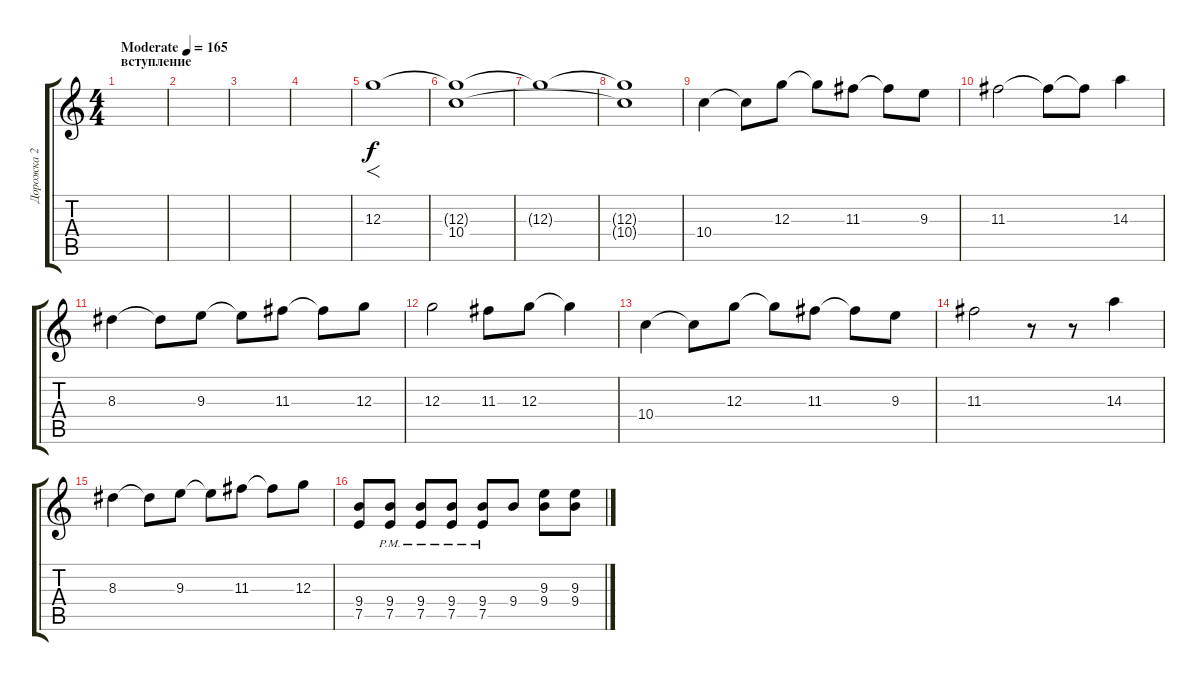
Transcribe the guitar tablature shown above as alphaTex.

\track ("Дорожка 2" "Дорожка 2") {instrument overdrivenguitar}
\staff {score tabs}
\tuning (E4 B3 G3 D3 A2 E2) {hide}
\ts (4 4)
\section ("" "вступление")
\tempo (165 "Moderate")
\clef g2
\ks c
|
|
|
|
12.3.1{f} |
(12.3{t} 10.4).1 |
12.3{t}.1 |
(12.3{t} 10.4{t}).1 |
10.4.4 10.4{t}.8 12.3.8 12.3{t}.8 11.3.8 11.3{t}.8 9.3.8 |
11.3.2 11.3{t}.8 11.3{t}.8 14.3.4 |
8.3.4 8.3{t}.8 9.3.8 9.3{t}.8 11.3.8 11.3{t}.8 12.3.8 |
12.3.2 11.3.8 12.3.8 12.3{t}.4 |
10.4.4 10.4{t}.8 12.3.8 12.3{t}.8 11.3.8 11.3{t}.8 9.3.8 |
11.3.2 r.8 r.8 14.3.4 |
8.3.4 8.3{t}.8 9.3.8 9.3{t}.8 11.3.8 11.3{t}.8 12.3.8 |
(9.4 7.5).8 (9.4 7.5{pm}).8 (9.4 7.5{pm}).8 (9.4 7.5{pm}).8 (9.4 7.5{pm}).8 9.4.8 (9.3 9.4).8 (9.3 9.4).8
